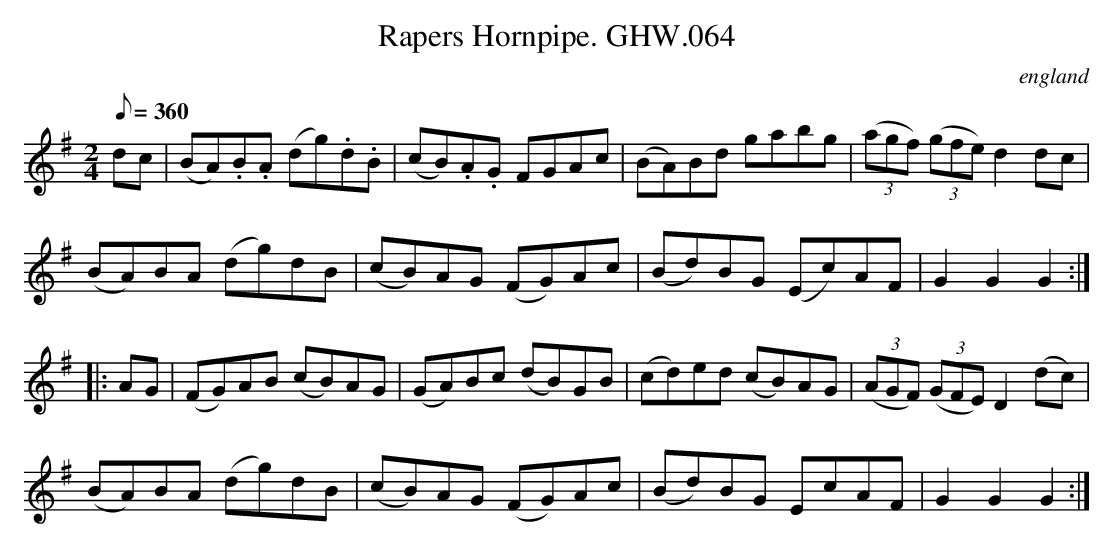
X:1
T:Rapers Hornpipe. GHW.064
O:england
M:2/4
L:1/8
Q:360
K:G
dc|(BA).B.A (dg).d.B|(cB).A.G FGAc|(BA)Bd gabg|(3(agf) (3(gfe) d2 dc|
(BA)BA (dg)dB|(cB)AG (FG)Ac|(Bd)BG (Ec)AF|G2G2G2:|
|:AG|(FG)AB (cB)AG|(GA)Bc (dB)GB|(cd)ed (cB)AG|(3(AGF) (3(GFE) D2 (dc)|
(BA)BA (dg)dB|(cB)AG (FG)Ac|(Bd)BG EcAF|G2G2G2:|
